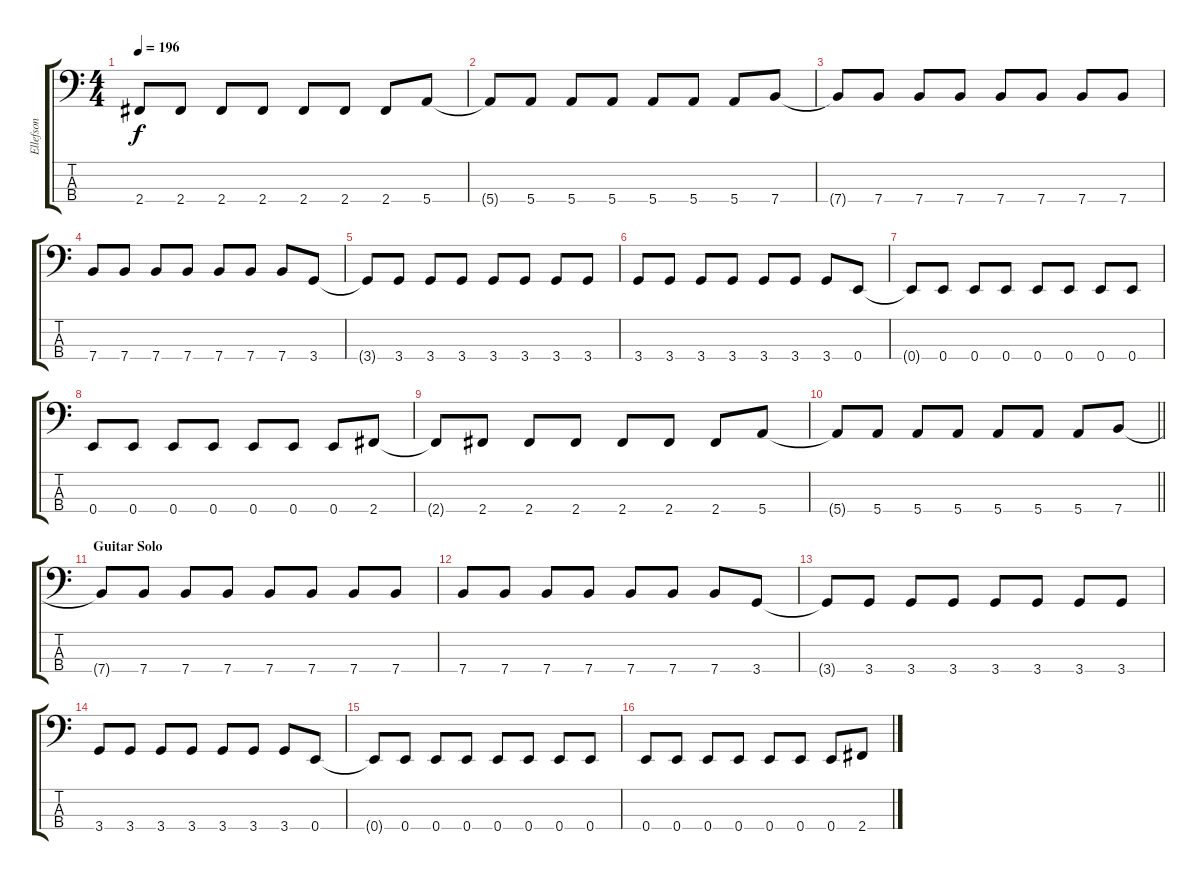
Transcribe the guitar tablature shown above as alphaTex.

\track ("Ellefson" "Ellefson") {instrument electricbasspick}
\staff {score tabs}
\tuning (G2 D2 A1 E1) {hide}
\ts (4 4)
\tempo 196
\clef f4
\ks c
2.4{t}.8{dy f} 2.4.8 2.4.8 2.4.8 2.4.8 2.4.8 2.4.8 5.4.8 |
5.4{t}.8 5.4.8 5.4.8 5.4.8 5.4.8 5.4.8 5.4.8 7.4.8 |
7.4{t}.8 7.4.8 7.4.8 7.4.8 7.4.8 7.4.8 7.4.8 7.4.8 |
7.4.8 7.4.8 7.4.8 7.4.8 7.4.8 7.4.8 7.4.8 3.4.8 |
3.4{t}.8 3.4.8 3.4.8 3.4.8 3.4.8 3.4.8 3.4.8 3.4.8 |
3.4.8 3.4.8 3.4.8 3.4.8 3.4.8 3.4.8 3.4.8 0.4.8 |
0.4{t}.8 0.4.8 0.4.8 0.4.8 0.4.8 0.4.8 0.4.8 0.4.8 |
0.4.8 0.4.8 0.4.8 0.4.8 0.4.8 0.4.8 0.4.8 2.4.8 |
2.4{t}.8 2.4.8 2.4.8 2.4.8 2.4.8 2.4.8 2.4.8 5.4.8 |
\barLineRight lightlight
5.4{t}.8 5.4.8 5.4.8 5.4.8 5.4.8 5.4.8 5.4.8 7.4.8 |
\section ("" "Guitar Solo")
7.4{t}.8 7.4.8 7.4.8 7.4.8 7.4.8 7.4.8 7.4.8 7.4.8 |
7.4.8 7.4.8 7.4.8 7.4.8 7.4.8 7.4.8 7.4.8 3.4.8 |
3.4{t}.8 3.4.8 3.4.8 3.4.8 3.4.8 3.4.8 3.4.8 3.4.8 |
3.4.8 3.4.8 3.4.8 3.4.8 3.4.8 3.4.8 3.4.8 0.4.8 |
0.4{t}.8 0.4.8 0.4.8 0.4.8 0.4.8 0.4.8 0.4.8 0.4.8 |
0.4.8 0.4.8 0.4.8 0.4.8 0.4.8 0.4.8 0.4.8 2.4.8
